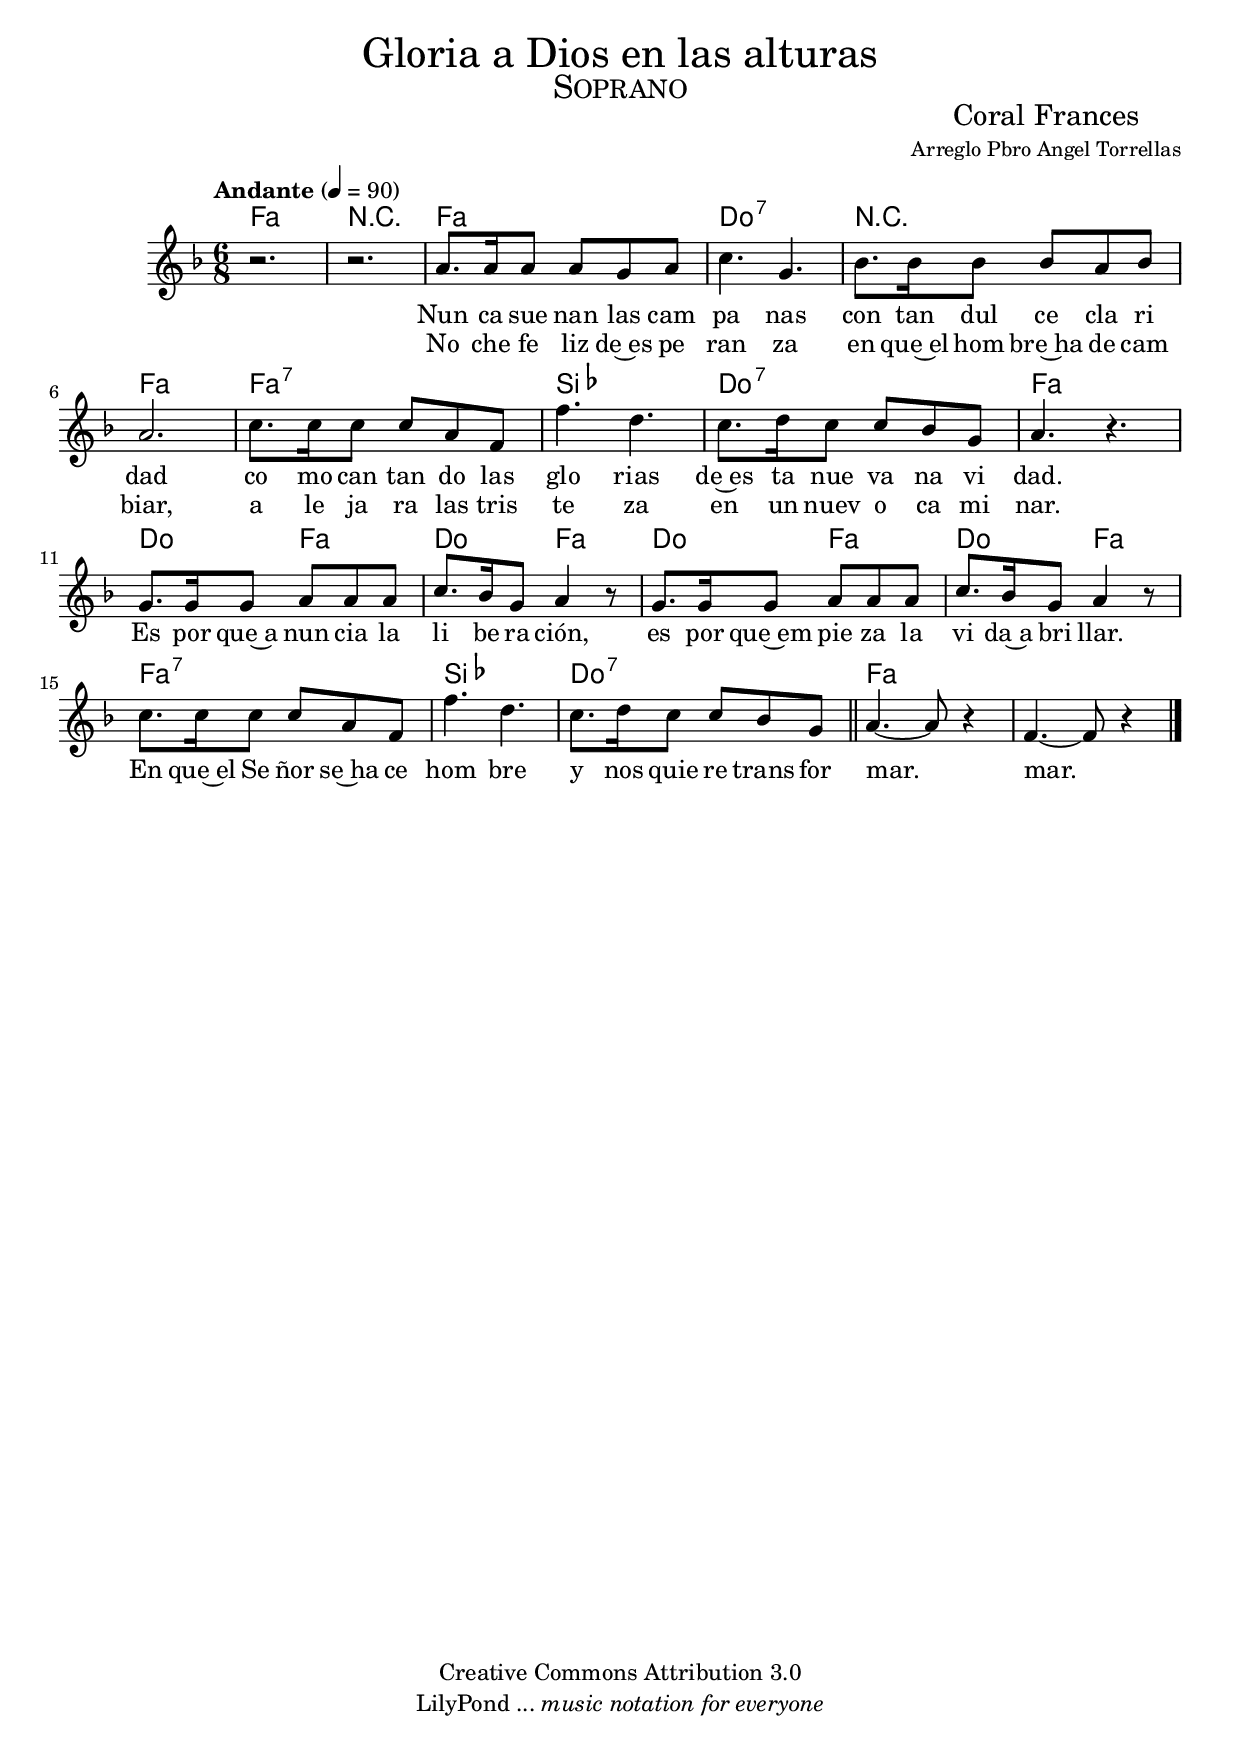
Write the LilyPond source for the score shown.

 \language "espanol"
        \version "2.18.2"
        
        \include "global.ily"
        
musicaSoprano = \relative do'' {  
   r2. |
   r2. |
   la8.  la16 la8 la8 sol8 la8 	|
   do4. sol4.		|
   sib8. sib16 sib8 sib8 la8 sib8 	|
   la2.                    	|
   do8. do16 do8 do8 la8 fa8	|
   fa'4. re4.            	|
   do8. re16 do8 do8 sib8 sol8    |
   la4. r4.              	|
   sol8. sol16 sol8 la8 la8 la8	|
   do8. sib16 sol8 la4 r8         |
   sol8. sol16 sol8 la8 la8 la8	|
   do8. sib16 sol8 la4 r8		|
   do8. do16 do8 do8 la8 fa8	|
   fa'4. re4.                     |
   do8. re16 do8 do8 sib8 sol8    |
   la4.~ la8 r4  		|
   fa4.~ fa8 r4			|
}

letraSopranoUno = \lyricmode { 
  Nun ca sue nan las cam pa nas con tan dul ce cla ri dad co mo can tan do las 
  glo rias de~es ta nue va na vi dad. 
  Es por que~a nun cia la li be ra ción, es por que~em pie za la vi da~a bri llar.
  En que~el Se ñor se~ha ce hom bre y nos quie re trans for  mar. mar.
}

letraSopranoDos = \lyricmode { 
  No che fe liz de~es pe ran za  en que~el hom bre~ha de cam biar, a le ja ra las 
  tris te za en un nuev o ca mi nar.
}

acordes = \new ChordNames {
    \set chordChanges = ##t
    \italianChords
    \chordmode { 
        fa2. R2.
        fa2. do2.:7 R2.
        fa2. fa2.:7 sib2. do2.:7
        fa2. do4. fa4. do4. fa4. do4. fa4.
        do4. fa4. fa2.:7 sib2. do2.:7 fa2. 
    }
}


        \markup { \fill-line { \center-column { \fontsize #5 "Gloria a Dios en las alturas" \fontsize #3 \caps "Soprano" } } }
        \markup { \fill-line { " " \center-column { \fontsize #2 "Coral Frances" \small "Arreglo Pbro Angel Torrellas" } } }
        \header {
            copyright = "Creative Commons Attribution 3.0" 
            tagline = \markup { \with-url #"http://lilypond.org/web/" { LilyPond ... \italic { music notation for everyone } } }
            breakbefore = ##t
        }

        \score {
            <<
                \acordes
                %% Soprano
                \new Staff = "sopranos" <<
                    \new Voice = "sopranos" <<
                        \dynamicUp
                        \global
                        \clef "treble"
                        \musicaSoprano
                    >>
                >>
                \new Lyrics \lyricsto "sopranos" {
                    \letraSopranoUno
                }
                 \new Lyrics \lyricsto "sopranos" {
                    \letraSopranoDos
                }
            >>
            \midi {}
            \layout {}
        }

        \paper {
            #( set-default-paper-size "letter" )
        }

%{
convert-ly (GNU LilyPond) 2.18.2  convert-ly: Procesando «»...
Aplicando la conversión:     El documento no ha cambiado.
%}
